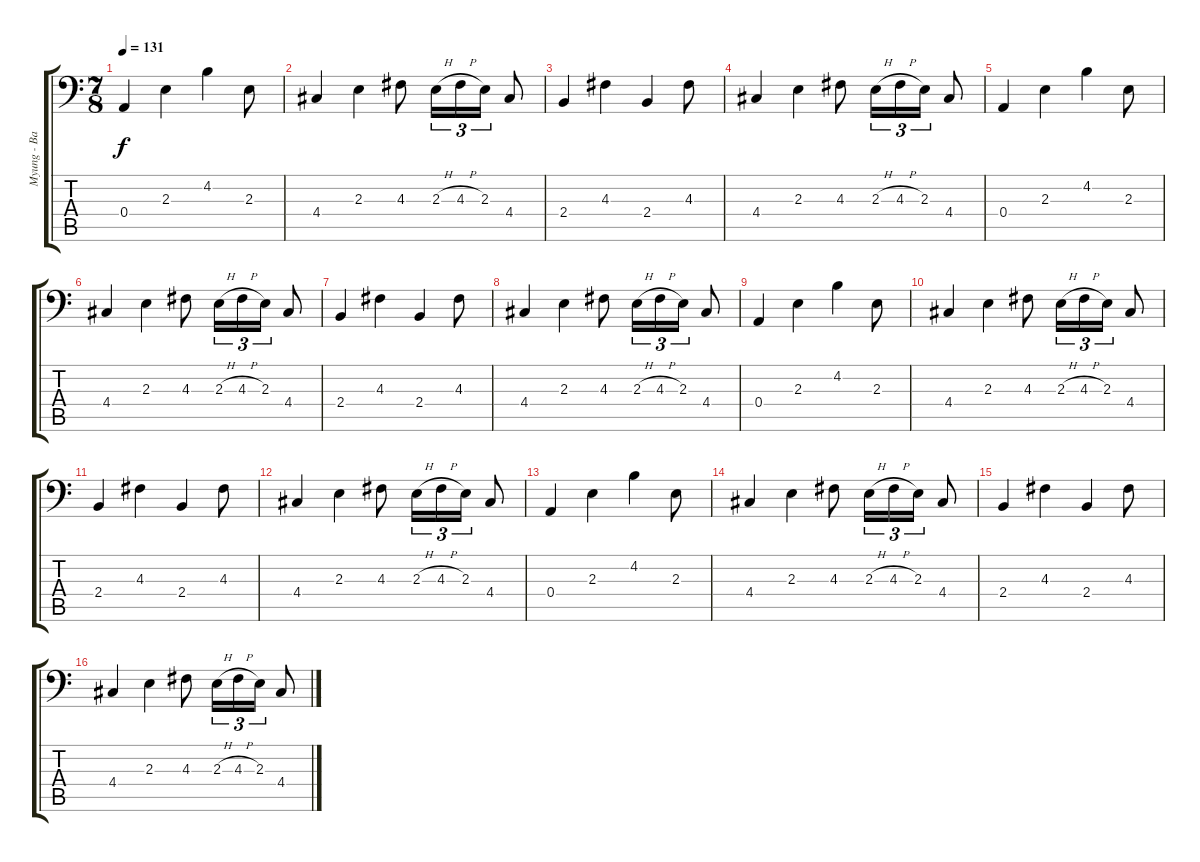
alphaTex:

\track ("Myung - Bass" "Myung - Ba") {instrument electricbassfinger}
\staff {score tabs}
\tuning (C3 G2 D2 A1 E1 B0) {hide}
\ts (7 8)
\tempo 131
\clef f4
\ks c
0.4.4{dy f} 2.3.4 4.2.4 2.3.8 |
4.4.4 2.3.4 4.3.8 2.3{h}.16{tu (3 2)} 4.3{h}.16{tu (3 2)} 2.3.16{tu (3 2)} 4.4.8 |
2.4.4 4.3.4 2.4.4 4.3.8 |
4.4.4 2.3.4 4.3.8 2.3{h}.16{tu (3 2)} 4.3{h}.16{tu (3 2)} 2.3.16{tu (3 2)} 4.4.8 |
0.4.4 2.3.4 4.2.4 2.3.8 |
4.4.4 2.3.4 4.3.8 2.3{h}.16{tu (3 2)} 4.3{h}.16{tu (3 2)} 2.3.16{tu (3 2)} 4.4.8 |
2.4.4 4.3.4 2.4.4 4.3.8 |
4.4.4 2.3.4 4.3.8 2.3{h}.16{tu (3 2)} 4.3{h}.16{tu (3 2)} 2.3.16{tu (3 2)} 4.4.8 |
0.4.4 2.3.4 4.2.4 2.3.8 |
4.4.4 2.3.4 4.3.8 2.3{h}.16{tu (3 2)} 4.3{h}.16{tu (3 2)} 2.3.16{tu (3 2)} 4.4.8 |
2.4.4 4.3.4 2.4.4 4.3.8 |
4.4.4 2.3.4 4.3.8 2.3{h}.16{tu (3 2)} 4.3{h}.16{tu (3 2)} 2.3.16{tu (3 2)} 4.4.8 |
0.4.4 2.3.4 4.2.4 2.3.8 |
4.4.4 2.3.4 4.3.8 2.3{h}.16{tu (3 2)} 4.3{h}.16{tu (3 2)} 2.3.16{tu (3 2)} 4.4.8 |
2.4.4 4.3.4 2.4.4 4.3.8 |
4.4.4 2.3.4 4.3.8 2.3{h}.16{tu (3 2)} 4.3{h}.16{tu (3 2)} 2.3.16{tu (3 2)} 4.4.8
